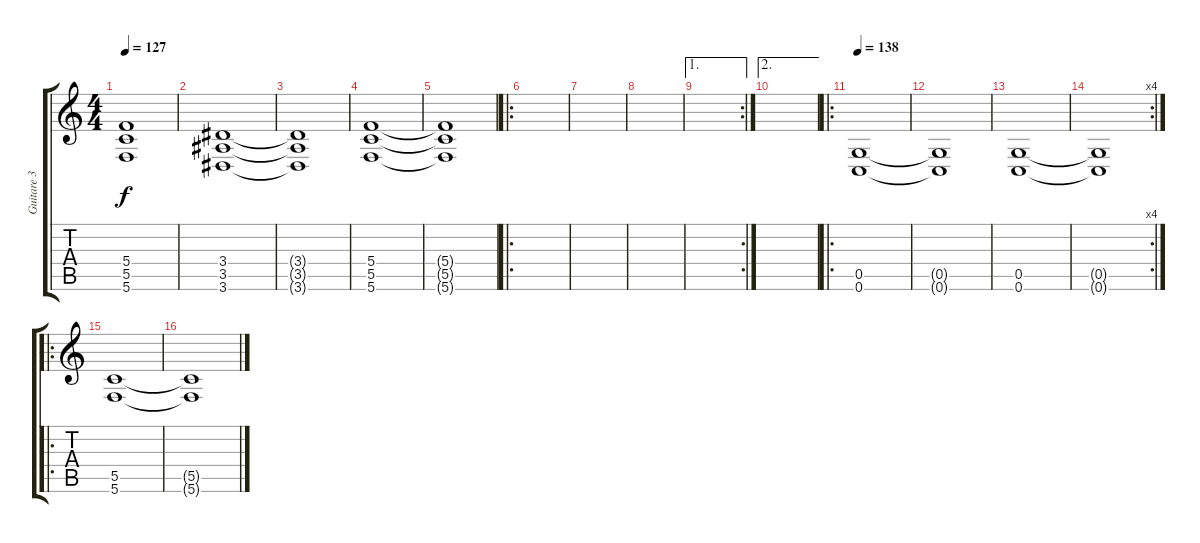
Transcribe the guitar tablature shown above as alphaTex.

\track ("Guitare 3" "Guitare 3") {instrument distortionguitar}
\staff {score tabs}
\tuning (E4 C4 G3 C3 G2 C2) {hide}
\ts (4 4)
\tempo 127
\clef g2
\ks c
(5.4{t} 5.5{t} 5.6{t}).1{dy f} |
(3.4 3.5 3.6).1 |
(3.4{t} 3.5{t} 3.6{t}).1 |
(5.4 5.5 5.6).1 |
(5.4{t} 5.5{t} 5.6{t}).1 |
\ro
|
|
|
\ae 1
\rc 2
|
\ae 2
|
\ro
\tempo 138
(0.5 0.6).1 |
(0.5{t} 0.6{t}).1 |
(0.5 0.6).1 |
\rc 4
(0.5{t} 0.6{t}).1 |
\ro
(5.5 5.6).1 |
(5.5{t} 5.6{t}).1
